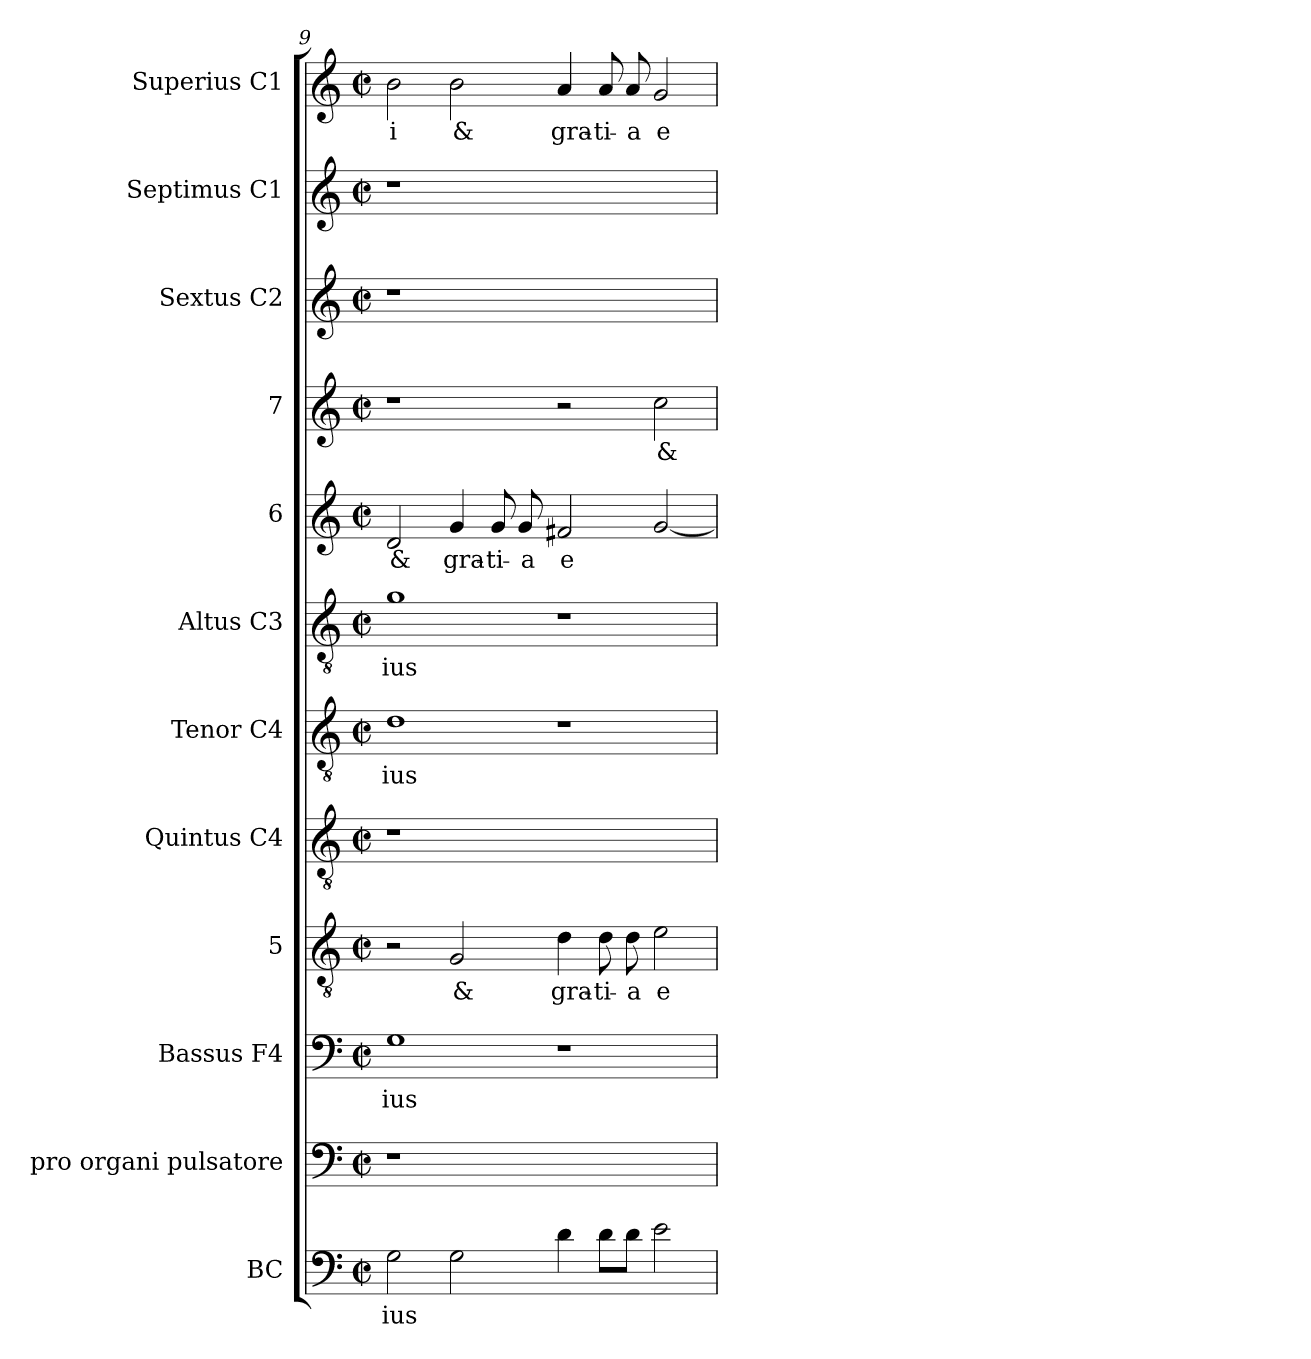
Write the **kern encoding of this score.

**kern	**text	**kern	**kern	**text	**kern	**text	**kern	**kern	**text	**kern	**text	**kern	**text	**kern	**text	**kern	**kern	**kern	**text
*part12	*part12	*part11	*part10	*part10	*part9	*part9	*part8	*part7	*part7	*part6	*part6	*part5	*part5	*part4	*part4	*part3	*part2	*part1	*part1
*staff12	*staff12	*staff11	*staff10	*staff10	*staff9	*staff9	*staff8	*staff7	*staff7	*staff6	*staff6	*staff5	*staff5	*staff4	*staff4	*staff3	*staff2	*staff1	*staff1
*I"BC	*	*I"pro organi  pulsatore	*I"Bassus  F4	*	*I"5	*	*I"Quintus  C4	*I"Tenor  C4	*	*I"Altus  C3	*	*I"6	*	*I"7	*	*I"Sextus  C2	*I"Septimus  C1	*I"Superius  C1	*
*I'BC	*	*	*I'B	*	*	*	*	*I'T	*	*I'A	*	*	*	*	*	*	*	*I'S	*
!!LO:PB:g=z
*clefF4	*	*clefF4	*clefF4	*	*clefGv2	*	*clefGv2	*clefGv2	*	*clefGv2	*	*clefG2	*	*clefG2	*	*clefG2	*clefG2	*clefG2	*
*k[]	*	*k[]	*k[]	*	*k[]	*	*k[]	*k[]	*	*k[]	*	*k[]	*	*k[]	*	*k[]	*k[]	*k[]	*
*C:	*	*C:	*C:	*	*C:	*	*C:	*C:	*	*C:	*	*C:	*	*C:	*	*C:	*C:	*C:	*
*M2/2	*	*M2/2	*M2/2	*	*M2/2	*	*M2/2	*M2/2	*	*M2/2	*	*M2/2	*	*M2/2	*	*M2/2	*M2/2	*M2/2	*
*met(c|)	*	*met(c|)	*met(c|)	*	*met(c|)	*	*met(c|)	*met(c|)	*	*met(c|)	*	*met(c|)	*	*met(c|)	*	*met(c|)	*met(c|)	*met(c|)	*
=9	=9	=9	=9	=9	=9	=9	=9	=9	=9	=9	=9	=9	=9	=9	=9	=9	=9	=9	=9
!	!LO:LY:a:cj	!	!	!LO:LY:b:cj	!	!	!	!	!LO:LY:b:cj	!	!LO:LY:b:cj	!	!LO:LY:b:cj	!	!	!	!	!	!LO:LY:b:cj
2G\	-ius	1r	1G	-ius	2r	.	1r	1d	-ius	1g	-ius	2d/	&	1r	.	1r	1r	2b\	-i
!	!LO:LY:a:cj	!	!	!	!	!LO:LY:b:cj	!	!	!	!	!	!	!LO:LY:b:cj	!	!	!	!	!	!LO:LY:b:cj
2G\	.	.	.	.	2G/	&	.	.	.	.	.	4g/	gra-	.	.	.	.	2b\	&
!	!	!	!	!	!	!	!	!	!	!	!	!	!LO:LY:b:cj	!	!	!	!	!	!
.	.	.	.	.	.	.	.	.	.	.	.	8g/	-ti-	.	.	.	.	.	.
!	!	!	!	!	!	!	!	!	!	!	!	!	!LO:LY:b:cj	!	!	!	!	!	!
.	.	.	.	.	.	.	.	.	.	.	.	8g/	-a	.	.	.	.	.	.
!	!LO:LY:a:cj	!	!	!	!	!LO:LY:b:cj	!	!	!	!	!	!	!LO:LY:b:cj	!	!	!	!	!	!LO:LY:b:cj
4d\	.	1ryy	1r	.	4d\	gra-	1ryy	1r	.	1r	.	2f#X/	e-	2r	.	1ryy	1ryy	4a/	gra-
!	!LO:LY:a:cj	!	!	!	!	!LO:LY:b:cj	!	!	!	!	!	!	!	!	!	!	!	!	!LO:LY:b:cj
8d\L	.	.	.	.	8d\	-ti-	.	.	.	.	.	.	.	.	.	.	.	8a/	-ti-
!	!LO:LY:a:cj	!	!	!	!	!LO:LY:b:cj	!	!	!	!	!	!	!	!	!	!	!	!	!LO:LY:b:cj
8d\J	.	.	.	.	8d\	-a	.	.	.	.	.	.	.	.	.	.	.	8a/	-a
!	!LO:LY:a:cj	!	!	!	!	!LO:LY:b:cj	!	!	!	!	!	!	!LO:LY:b:cj	!	!LO:LY:b:cj	!	!	!	!LO:LY:b:cj
2e\	.	.	.	.	2e\	e-	.	.	.	.	.	[<2g/	--	2cc\	&	.	.	2g/	e-
=	=	=	=	=	=	=	=	=	=	=	=	=	=	=	=	=	=	=	=
*-	*-	*-	*-	*-	*-	*-	*-	*-	*-	*-	*-	*-	*-	*-	*-	*-	*-	*-	*-
